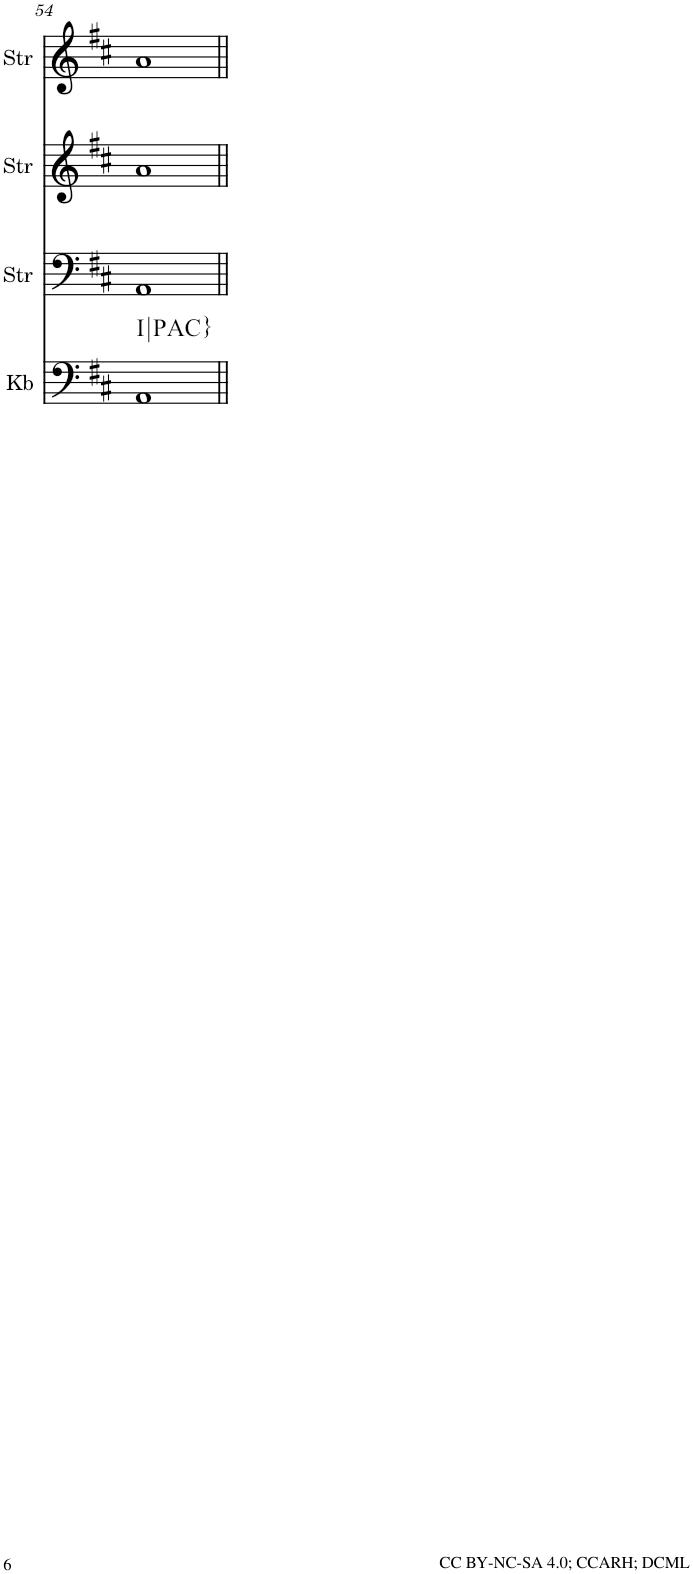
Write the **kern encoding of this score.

**kern	**kern	**kern	**kern
*part4	*part3	*part2	*part1
*staff4	*staff3	*staff2	*staff1
*I"Keyboard	*I"StringInstrument	*I"StringInstrument	*I"StringInstrument
*I'Kb	*I'Str	*I'Str	*I'Str
!!LO:PB:g=z
*clefF4	*clefF4	*clefG2	*clefG2
*k[f#c#]	*k[f#c#]	*k[f#c#]	*k[f#c#]
*M4/4	*M4/4	*M4/4	*M4/4
=54	=54	=54	=54
!LO:TX:b:t=I|PAC}	!	!	!
1AA	1AA	1a	1a
=||	=||	=||	=||
*-	*-	*-	*-
